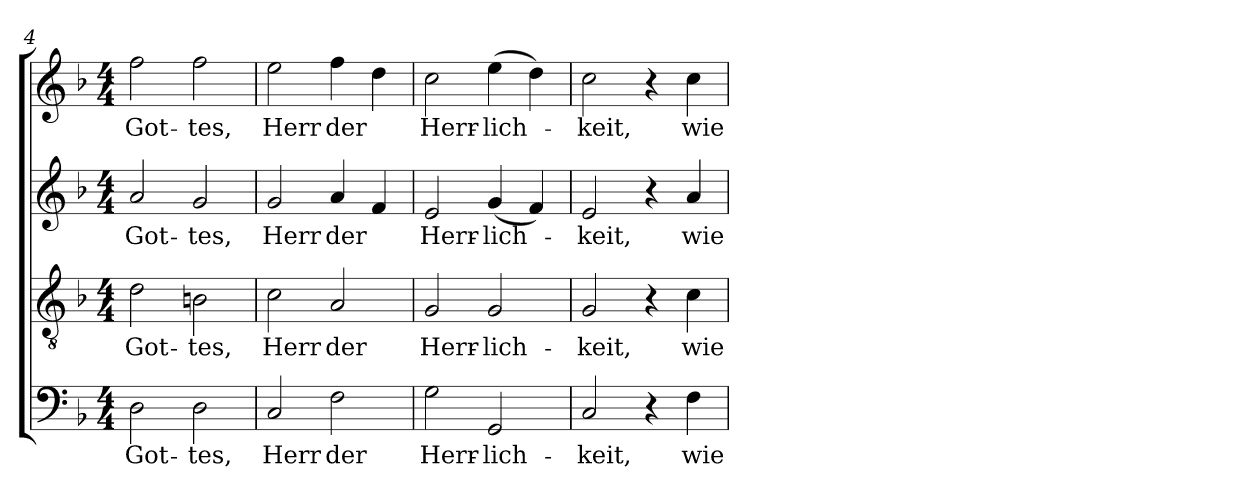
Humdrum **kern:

**kern	**text	**kern	**text	**kern	**text	**kern	**text
*part4	*part4	*part3	*part3	*part2	*part2	*part1	*part1
*staff4	*staff4	*staff3	*staff3	*staff2	*staff2	*staff1	*staff1
*clefF4	*	*clefGv2	*	*clefG2	*	*clefG2	*
*k[b-]	*	*k[b-]	*	*k[b-]	*	*k[b-]	*
*F:	*	*F:	*	*F:	*	*F:	*
*M4/4	*	*M4/4	*	*M4/4	*	*M4/4	*
=4	=4	=4	=4	=4	=4	=4	=4
!	!LO:LY:b	!	!LO:LY:b	!	!LO:LY:b	!	!LO:LY:b
2D\	Got-	2d\	Got-	2a/	Got-	2ff\	Got-
!	!LO:LY:b	!	!LO:LY:b	!	!LO:LY:b	!	!LO:LY:b
2D\	-tes,	2Bn\	-tes,	2g/	-tes,	2ff\	-tes,
=5	=5	=5	=5	=5	=5	=5	=5
!	!LO:LY:b	!	!LO:LY:b	!	!LO:LY:b	!	!LO:LY:b
2C/	Herr	2c\	Herr	2g/	Herr	2ee\	Herr
!	!LO:LY:b	!	!LO:LY:b	!	!LO:LY:b	!	!LO:LY:b
2F\	der	2A/	der	4a/	der	4ff\	der
.	.	.	.	4f/	.	4dd\	.
!!LO:LB:g=z
=6	=6	=6	=6	=6	=6	=6	=6
!	!LO:LY:b	!	!LO:LY:b	!	!LO:LY:b	!	!LO:LY:b
2G\	Herr-	2G/	Herr-	2e/	Herr-	2cc\	Herr-
!	!LO:LY:b	!	!LO:LY:b	!	!LO:LY:b	!	!LO:LY:b
2GG/	-lich-	2G/	-lich-	(<4g/	-lich-	(>4ee\	-lich-
.	.	.	.	4f/)	.	4dd\)	.
=7	=7	=7	=7	=7	=7	=7	=7
!	!LO:LY:b	!	!LO:LY:b	!	!LO:LY:b	!	!LO:LY:b
2C/	-keit,	2G/	-keit,	2e/	-keit,	2cc\	-keit,
4r	.	4r	.	4r	.	4r	.
!	!LO:LY:b	!	!LO:LY:b	!	!LO:LY:b	!	!LO:LY:b
4F\	wie	4c\	wie	4a/	wie	4cc\	wie
=	=	=	=	=	=	=	=
*-	*-	*-	*-	*-	*-	*-	*-
